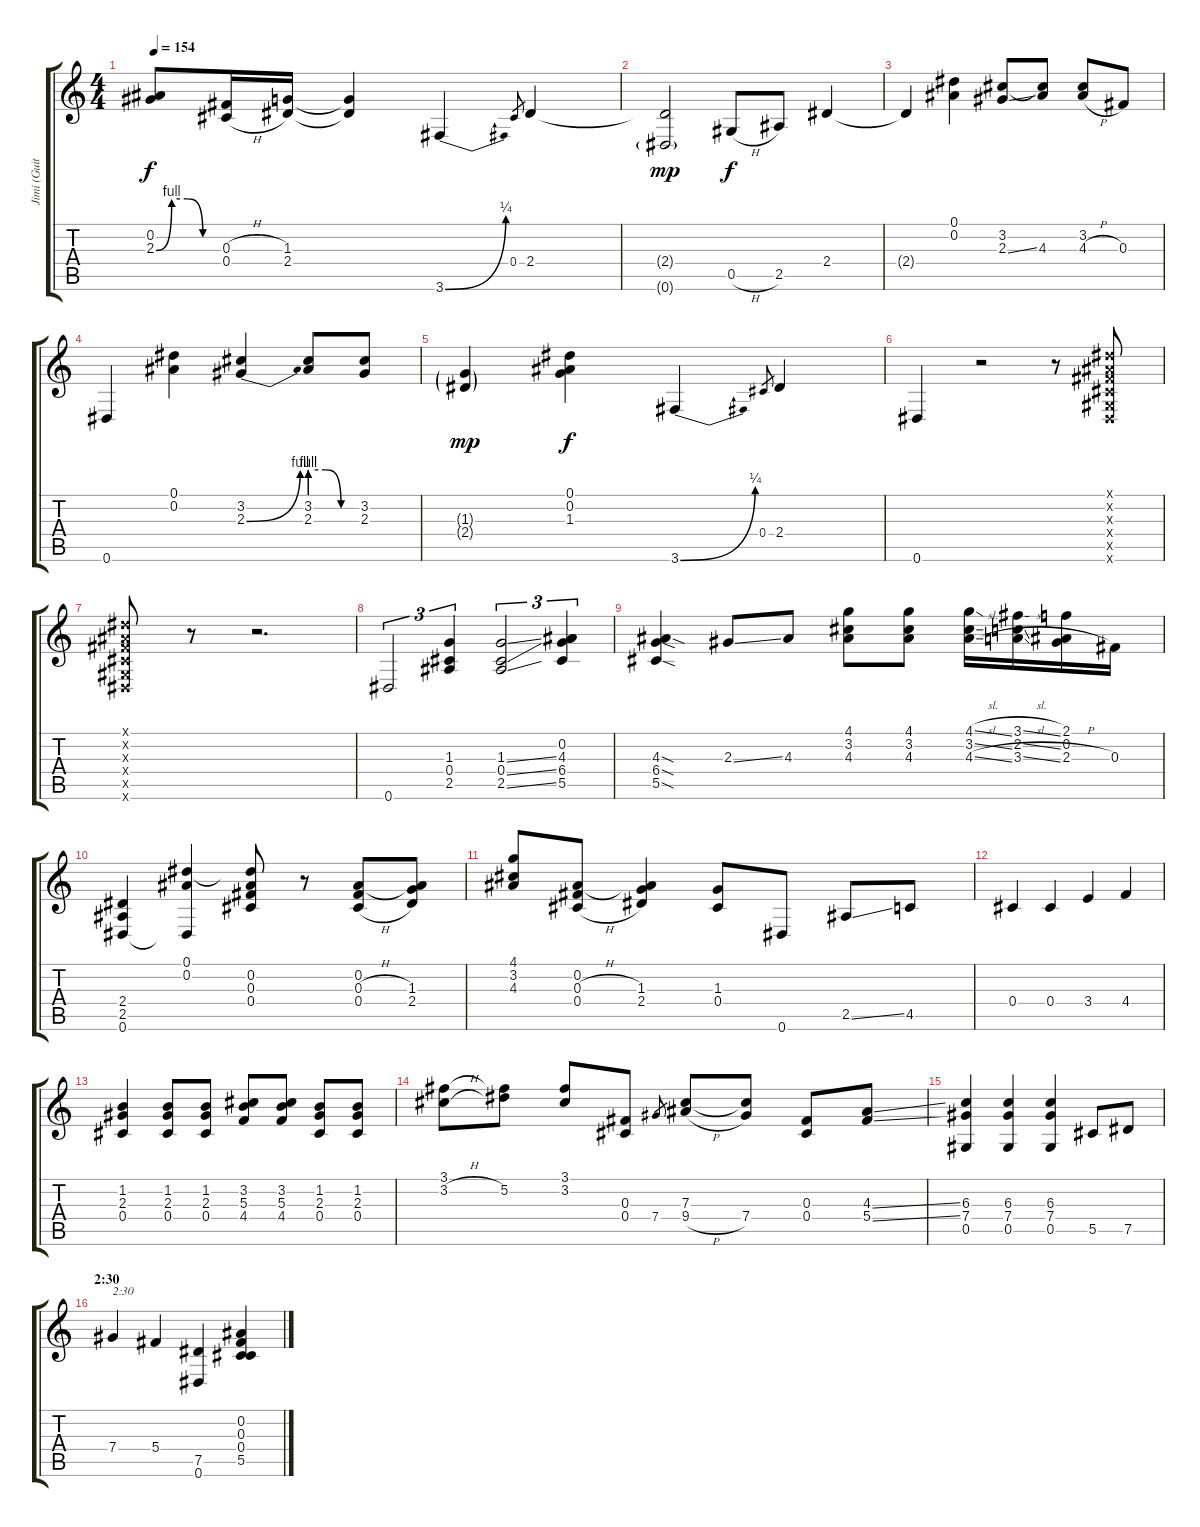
\track ("Jimi (Guitar)" "Jimi (Guit") {instrument overdrivenguitar}
\staff {score tabs}
\tuning (Eb4 Bb3 Gb3 Db3 Ab2 Eb2) {hide}
\ts (4 4)
\tempo 154
\clef g2
\ks c
(0.2 2.3{be (custom 0 0 15 4 30 4 45 0 60 0)}).8{dy f} (0.3{h} 0.4{h}).16 (1.3 2.4).16 (1.3{t} 2.4{t}).4 3.6{be (bend 0 0 60 1)}.4 0.4.8{gr} 2.4.4 |
(2.4{t} 0.6{g}).2{dy mp} 0.5{h}.8{dy f} 2.5.8 2.4.4 |
2.4{t}.4 (0.1 0.2).4 (3.2 2.3{ss}).8 (3.2{t} 4.3).8 (3.2 4.3{h}).8 0.3.8 |
0.6.4 (0.1 0.2).4 (3.2 2.3{be (bend 0 0 60 4)}).4 (3.2 2.3{be (custom 0 4 20 4 40 0 60 0)}).8 (3.2 2.3).8 |
(1.3{g} 2.4{g}).4{dy mp} (0.1 0.2 1.3).4{dy f} 3.6{be (bend 0 0 60 1)}.4 0.4.8{gr} 2.4.4 |
0.6.4 r.2 r.8 (0.1{x} 0.2{x} 0.3{x} 0.4{x} 0.5{x} 0.6{x}).8 |
(0.1{x} 0.2{x} 0.3{x} 0.4{x} 0.5{x} 0.6{x}).8 r.8 r.2{d} |
0.6.2{tu (3 2)} (1.3 0.4 2.5).4{tu (3 2)} (1.3{ss} 0.4{ss} 2.5{ss}).2{tu (3 2)} (0.2 4.3 6.4 5.5).4{tu (3 2)} |
(4.3{sod} 6.4{sod} 5.5{sod}).4 2.3{ss}.8 4.3.8 (4.1 3.2 4.3).8 (4.1 3.2 4.3).8 (4.1{sl} 3.2{sl} 4.3{sl}).16 (3.1{sl} 2.2{sl} 3.3{sl}).16 (2.1 0.2 2.3{h}).16 0.3.16 |
(2.4 2.5 0.6).4 (0.1 0.2 0.6{t}).4 (0.1{t} 0.2 0.3 0.4).8 r.8 (0.2 0.3{h} 0.4{h}).8 (0.2{t} 1.3 2.4).8 |
(4.1 3.2 4.3).8 (0.2 0.3{h} 0.4{h}).8 (0.2{t} 1.3 2.4).4 (1.3 0.4).8 0.6.8 2.5{ss}.8 4.5.8 |
0.4.4 0.4.4 3.4.4 4.4.4 |
(1.2 2.3 0.4).4 (1.2 2.3 0.4).8 (1.2 2.3 0.4).8 (3.2 5.3 4.4).8 (3.2 5.3 4.4).8 (1.2 2.3 0.4).8 (1.2 2.3 0.4).8 |
(3.1 3.2{h}).8 (3.1{t} 5.2).8 (3.1 3.2).8 (0.3 0.4).8 7.4.8{gr} (7.3 9.4{h}).8 (7.3{t} 7.4).8 (0.3 0.4).8 (4.3{ss} 5.4{ss}).8 |
(6.3 7.4 0.5).4 (6.3 7.4 0.5).4 (6.3 7.4 0.5).4 5.5.8 7.5.8 |
\section ("" "2:30")
7.4.4{txt "2:30"} 5.4.4 (7.5 0.6).4 (0.2 0.3 0.4 5.5).4
